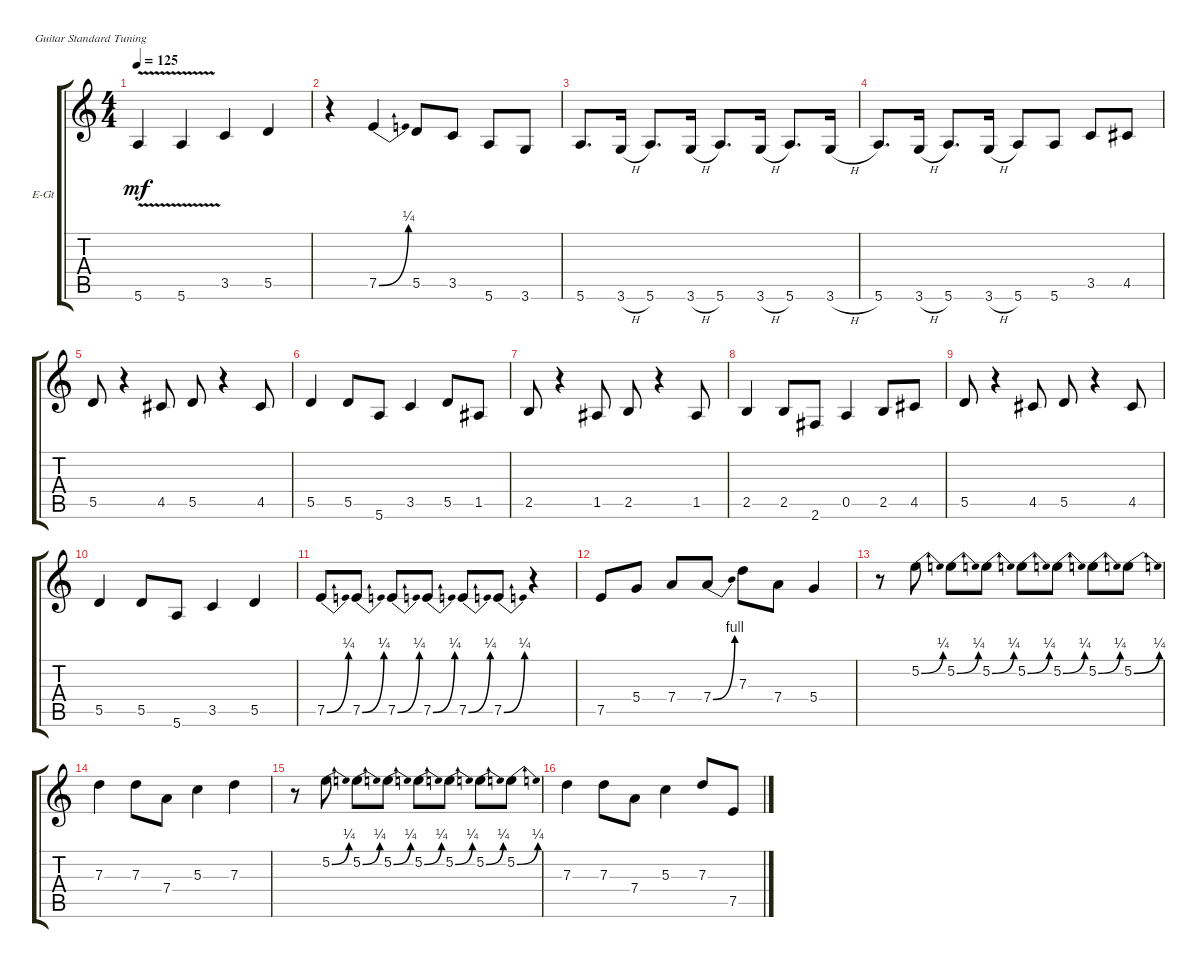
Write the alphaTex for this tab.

\defaultSystemsLayout 4
\bracketExtendMode groupsimilarinstruments
\firstSystemTrackNameOrientation horizontal
\otherSystemsTrackNameOrientation horizontal
\track ("Electric Guitar" "E-Gt") {instrument distortionguitar}
\staff {score tabs}
\tuning (E4 B3 G3 D3 A2 E2)
\ts (4 4)
\tempo 125
\clef g2
\scale
0.333333
\ks c
5.6{v}.4{dy mf} 5.6{v}.4 3.5.4 5.5.4 |
\scale
0.333333 r.4 7.5{be (bend 0 0 59.4 1)}.4 5.5.8 3.5.8 5.6.8 3.6.8 |
\scale
0.333333 5.6.8{d} 3.6{h}.16 5.6.8{d} 3.6{h}.16 5.6.8{d} 3.6{h}.16 5.6.8{d} 3.6{h}.16 |
\scale
0.333333 5.6.8{d} 3.6{h}.16 5.6.8{d} 3.6{h}.16 5.6.8 5.6.8 3.5.8 4.5.8 |
\scale
0.333333 5.5.8 r.4 4.5.8 5.5.8 r.4 4.5.8 |
\scale
0.333333 5.5.4 5.5.8 5.6.8 3.5.4 5.5.8 1.5.8 |
\scale
0.333333 2.5.8 r.4 1.5.8 2.5.8 r.4 1.5.8 |
\scale
0.333333 2.5.4 2.5.8 2.6.8 0.5.4 2.5.8 4.5.8 |
\scale
0.333333 5.5.8 r.4 4.5.8 5.5.8 r.4 4.5.8 |
\scale
0.333333 5.5.4 5.5.8 5.6.8 3.5.4 5.5.4 |
\scale
0.333333 7.5{be (bend 0 0 59.4 1)}.8 7.5{be (bend 0 0 59.4 1)}.8 7.5{be (bend 0 0 59.4 1)}.8 7.5{be (bend 0 0 59.4 1)}.8 7.5{be (bend 0 0 59.4 1)}.8 7.5{be (bend 0 0 59.4 1)}.8 r.4 |
\scale
0.333333 7.5.8 5.4.8 7.4.8 7.4{be (bend 0 0 15 4)}.8 7.3.8 7.4.8 5.4.4 |
\scale
0.333333 r.8 5.2{be (bend 0 0 59.4 1)}.8 5.2{be (bend 0 0 59.4 1)}.8 5.2{be (bend 0 0 59.4 1)}.8 5.2{be (bend 0 0 59.4 1)}.8 5.2{be (bend 0 0 59.4 1)}.8 5.2{be (bend 0 0 59.4 1)}.8 5.2{be (bend 0 0 59.4 1)}.8 |
\scale
0.333333 7.3.4 7.3.8 7.4.8 5.3.4 7.3.4 |
\scale
0.333333 r.8 5.2{be (bend 0 0 59.4 1)}.8 5.2{be (bend 0 0 59.4 1)}.8 5.2{be (bend 0 0 59.4 1)}.8 5.2{be (bend 0 0 59.4 1)}.8 5.2{be (bend 0 0 59.4 1)}.8 5.2{be (bend 0 0 59.4 1)}.8 5.2{be (bend 0 0 59.4 1)}.8 |
\scale
0.333333 7.3.4 7.3.8 7.4.8 5.3.4 7.3.8 7.5.8
